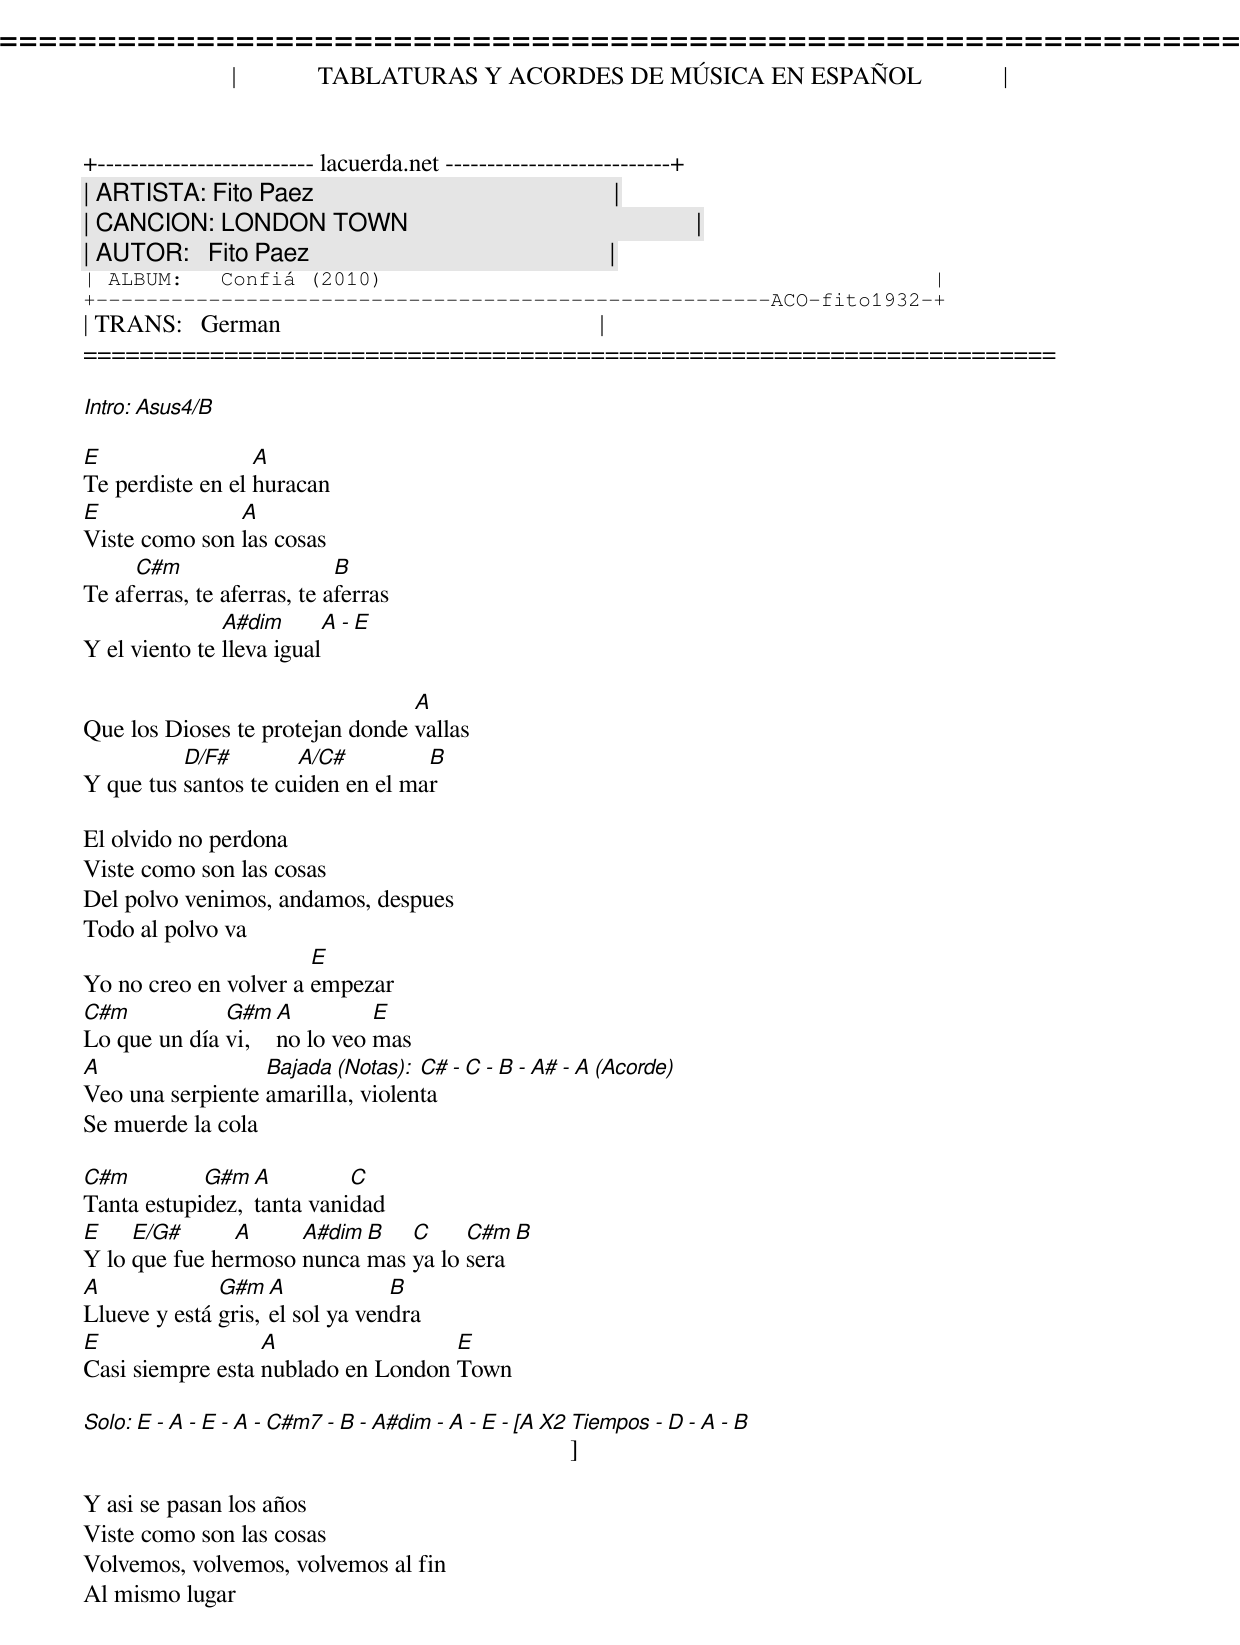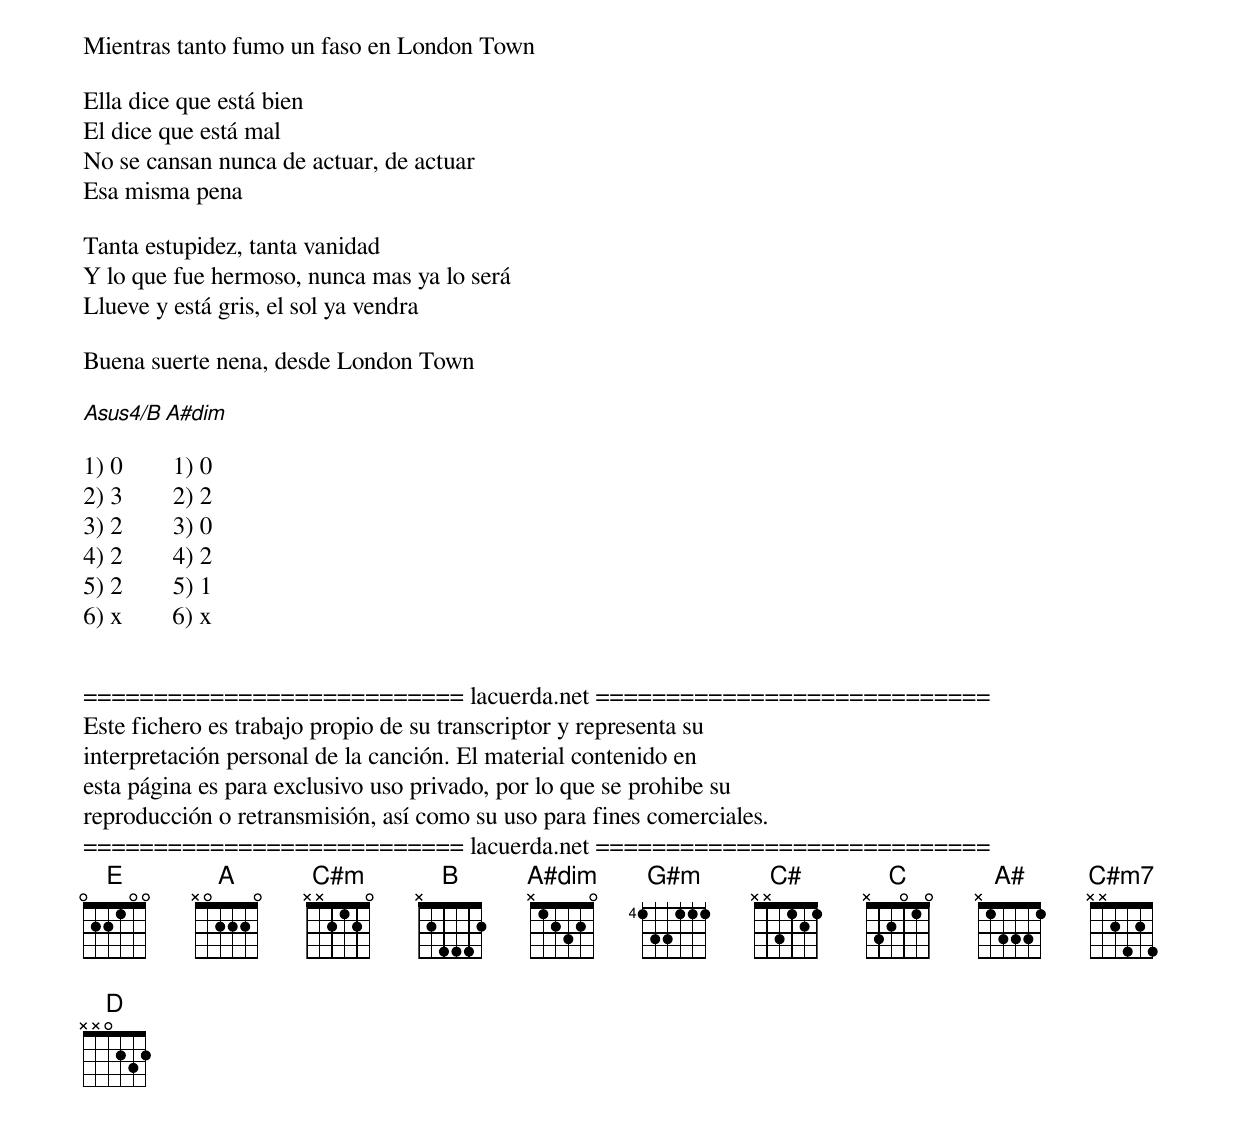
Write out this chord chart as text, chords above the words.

=====================================================================
|             TABLATURAS Y ACORDES DE MÚSICA EN ESPAÑOL             |
+-------------------------- lacuerda.net ---------------------------+
| ARTISTA: Fito Paez                                                |
| CANCION: LONDON TOWN                                              |
| AUTOR:   Fito Paez                                                |
| ALBUM:   Confiá (2010)                                            |
+------------------------------------------------------ACO-fito1932-+
| TRANS:   German                                                   |
=====================================================================

Intro: Asus4/B

E                 A
Te perdiste en el huracan
E              A
Viste como son las cosas
     C#m                    B
Te aferras, te aferras, te aferras
               A#dim         A  -  E
Y el viento te lleva igual

                                 A
Que los Dioses te protejan donde vallas
          D/F#        A/C#         B
Y que tus santos te cuiden en el mar

El olvido no perdona
Viste como son las cosas
Del polvo venimos, andamos, despues
Todo al polvo va
                       E
Yo no creo en volver a empezar
C#m           G#m A         E
Lo que un día vi, no lo veo mas
A                 Bajada (Notas): C# - C - B - A# - A (Acorde)
Veo una serpiente amarilla, violenta
Se muerde la cola

C#m         G#m  A         C
Tanta estupidez, tanta vanidad
E    E/G#      A     A#dim B   C     C#m   B
Y lo que fue hermoso nunca mas ya lo sera
A             G#m   A            B
Llueve y está gris, el sol ya vendra
E                 A                 E
Casi siempre esta nublado en London Town

Solo: E - A - E - A - C#m7 - B - A#dim - A - E - [A X2 Tiempos] - D - A - B

Y asi se pasan los años
Viste como son las cosas
Volvemos, volvemos, volvemos al fin
Al mismo lugar

Mientras tanto fumo un faso en London Town

Ella dice que está bien
El dice que está mal
No se cansan nunca de actuar, de actuar
Esa misma pena

Tanta estupidez, tanta vanidad
Y lo que fue hermoso, nunca mas ya lo será
Llueve y está gris, el sol ya vendra

Buena suerte nena, desde London Town

Asus4/B     A#dim

1) 0        1) 0
2) 3        2) 2
3) 2        3) 0
4) 2        4) 2
5) 2        5) 1
6) x        6) x


=========================== lacuerda.net ============================
Este fichero es trabajo propio de su transcriptor y representa su
interpretación personal de la canción. El material contenido en
esta página es para exclusivo uso privado, por lo que se prohibe su
reproducción o retransmisión, así como su uso para fines comerciales.
=========================== lacuerda.net ============================
